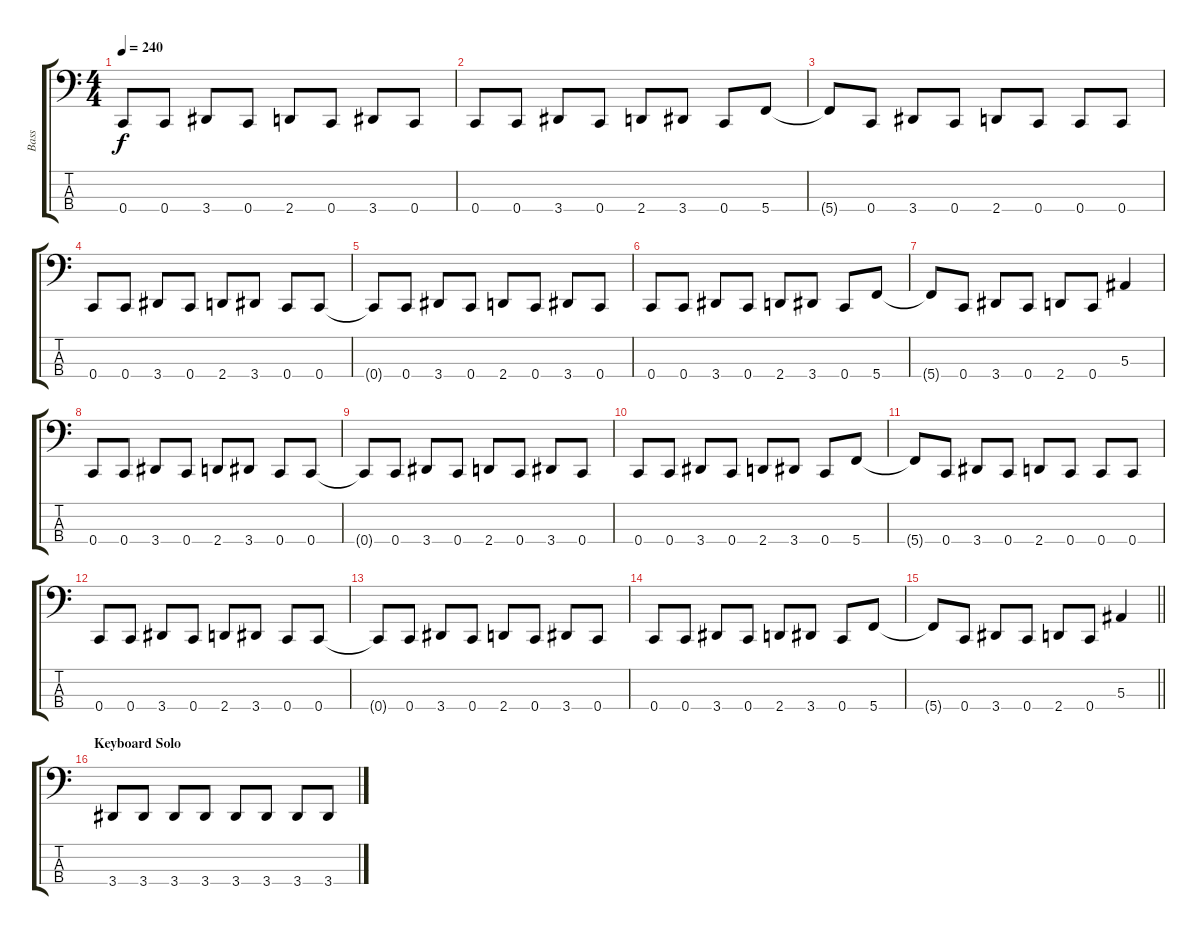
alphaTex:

\track ("Bass" "Bass") {instrument electricbassfinger}
\staff {score tabs}
\tuning (Eb2 Bb1 F1 C1) {hide}
\ts (4 4)
\tempo 240
\clef f4
\ks c
0.4{t}.8{dy f} 0.4.8 3.4.8 0.4.8 2.4.8 0.4.8 3.4.8 0.4.8 |
0.4.8 0.4.8 3.4.8 0.4.8 2.4.8 3.4.8 0.4.8 5.4.8 |
5.4{t}.8 0.4.8 3.4.8 0.4.8 2.4.8 0.4.8 0.4.8 0.4.8 |
0.4.8 0.4.8 3.4.8 0.4.8 2.4.8 3.4.8 0.4.8 0.4.8 |
0.4{t}.8 0.4.8 3.4.8 0.4.8 2.4.8 0.4.8 3.4.8 0.4.8 |
0.4.8 0.4.8 3.4.8 0.4.8 2.4.8 3.4.8 0.4.8 5.4.8 |
5.4{t}.8 0.4.8 3.4.8 0.4.8 2.4.8 0.4.8 5.3.4 |
0.4.8 0.4.8 3.4.8 0.4.8 2.4.8 3.4.8 0.4.8 0.4.8 |
0.4{t}.8 0.4.8 3.4.8 0.4.8 2.4.8 0.4.8 3.4.8 0.4.8 |
0.4.8 0.4.8 3.4.8 0.4.8 2.4.8 3.4.8 0.4.8 5.4.8 |
5.4{t}.8 0.4.8 3.4.8 0.4.8 2.4.8 0.4.8 0.4.8 0.4.8 |
0.4.8 0.4.8 3.4.8 0.4.8 2.4.8 3.4.8 0.4.8 0.4.8 |
0.4{t}.8 0.4.8 3.4.8 0.4.8 2.4.8 0.4.8 3.4.8 0.4.8 |
0.4.8 0.4.8 3.4.8 0.4.8 2.4.8 3.4.8 0.4.8 5.4.8 |
\barLineRight lightlight
5.4{t}.8 0.4.8 3.4.8 0.4.8 2.4.8 0.4.8 5.3.4 |
\section ("" "Keyboard Solo")
3.4.8 3.4.8 3.4.8 3.4.8 3.4.8 3.4.8 3.4.8 3.4.8
